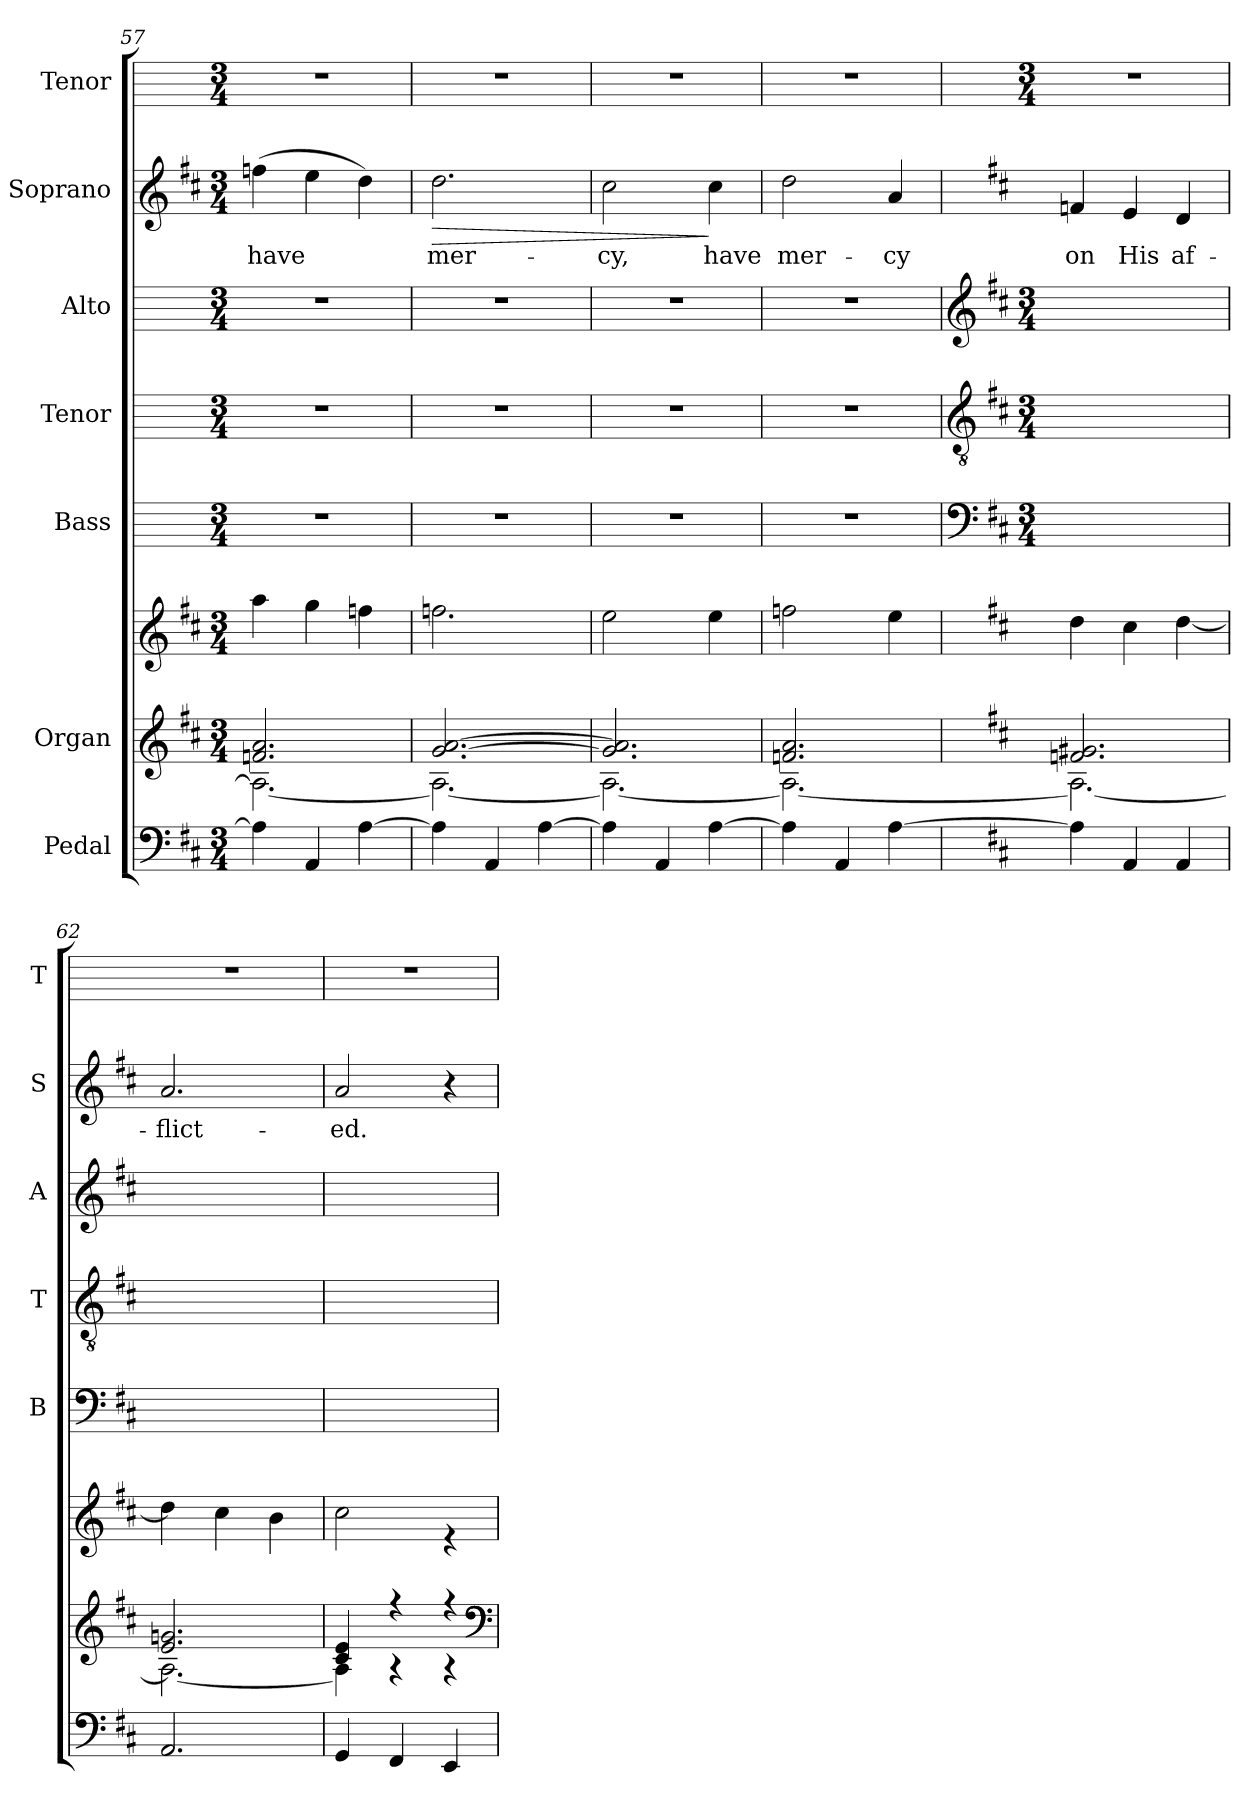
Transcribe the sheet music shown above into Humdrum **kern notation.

**kern	**kern	**kern	**kern	**kern	**kern	**kern	**text	**dynam	**kern
*part7	*part6	*part6	*part5	*part4	*part3	*part2	*part2	*part2	*part1
*staff8	*staff7	*staff6	*staff5	*staff4	*staff3	*staff2	*staff2	*staff2	*staff1
*I"Pedal	*I"Organ	*	*I"Bass	*I"Tenor	*I"Alto	*I"Soprano	*	*	*I"Tenor
*	*	*	*I'B	*I'T	*I'A	*I'S	*	*	*I'T
*clefF4	*clefG2	*clefG2	*	*	*	*clefG2	*	*	*
*k[f#c#]	*k[f#c#]	*k[f#c#]	*	*	*	*k[f#c#]	*	*	*
*D:	*D:	*D:	*	*	*	*D:	*	*	*
*M3/4	*M3/4	*M3/4	*M3/4	*M3/4	*M3/4	*M3/4	*	*	*M3/4
=57	=57	=57	=57	=57	=57	=57	=57	=57	=57
*	*^	*	*	*	*	*	*	*	*
!	!	!	!LO:N:vis=1	!	!	!	!	!LO:LY:b	!	!
*	*	*	*^	*	*	*	*	*	*	*
4A]	2.fn/ 2.a/	2.A\_	2.ryy	4aa\	2.r	2.r	2.r	(>4ffn	have	.	2.r
4AA	.	.	.	4gg\	.	.	.	4ee	.	.	.
[4A	.	.	.	4ffn\	.	.	.	4dd)	.	.	.
=58	=58	=58	=58	=58	=58	=58	=58	=58	=58	=58	=58
!	!	!	!LO:N:vis=1	!	!	!	!	!	!LO:LY:b	!LO:HP:b	!
4A]	[2.g/ [2.a/	2.A\_	2.ryy	2.ffn\	2.r	2.r	2.r	2.dd	mer-	>	2.r
4AA	.	.	.	.	.	.	.	.	.	.	.
[4A	.	.	.	.	.	.	.	.	.	.	.
=59	=59	=59	=59	=59	=59	=59	=59	=59	=59	=59	=59
!	!	!	!LO:N:vis=1	!	!	!	!	!	!LO:LY:b	!	!
4A]	2.g/] 2.a/]	2.A\_	2.ryy	2ee\	2.r	2.r	2.r	2cc#	-cy,	.	2.r
4AA	.	.	.	.	.	.	.	.	.	.	.
!	!	!	!	!	!	!	!	!	!LO:LY:b	!	!
[4A	.	.	.	4ee\	.	.	.	4cc#	have	]	.
=60	=60	=60	=60	=60	=60	=60	=60	=60	=60	=60	=60
!	!	!	!LO:N:vis=1	!	!	!	!	!	!LO:LY:b	!	!
4A]	2.fn/ 2.a/	2.A\_	2.ryy	2ffn\	2.r	2.r	2.r	2dd	mer-	.	2.r
4AA	.	.	.	.	.	.	.	.	.	.	.
!	!	!	!	!	!	!	!	!	!LO:LY:b	!	!
[4A	.	.	.	4ee\	.	.	.	4a	-cy	.	.
!!LO:LB:g=z
=61	=61	=61	=61	=61	=61	=61	=61	=61	=61	=61	=61
*	*	*	*	*	*clefF4	*clefGv2	*clefG2	*	*	*	*
*	*	*	*	*	*k[f#c#]	*k[f#c#]	*k[f#c#]	*	*	*	*
*	*	*	*	*	*D:	*D:	*D:	*	*	*	*
*	*	*	*	*	*M3/4	*M3/4	*M3/4	*	*	*	*M3/4
!	!	!	!LO:N:vis=1	!	!LO:N:vis=1	!LO:N:vis=1	!LO:N:vis=1	!	!LO:LY:b	!	!
4A]	2.fn/ 2.g#X/	2.A\_	2.ryy	4dd\	2.ryy	2.ryy	2.ryy	4fn	on	.	2.r
!	!	!	!	!	!	!	!	!	!LO:LY:b	!	!
4AA	.	.	.	4cc#\	.	.	.	4e	His	.	.
!	!	!	!	!	!	!	!	!	!LO:LY:b	!	!
4AA	.	.	.	[4dd\	.	.	.	4d	af-	.	.
=62	=62	=62	=62	=62	=62	=62	=62	=62	=62	=62	=62
!	!	!	!LO:N:vis=1	!	!LO:N:vis=1	!LO:N:vis=1	!LO:N:vis=1	!	!LO:LY:b	!	!
2.AA	2.e/ 2.gn/	2.A\_	2.ryy	4dd\]	2.ryy	2.ryy	2.ryy	2.a	-flict-	.	2.r
.	.	.	.	4cc#\	.	.	.	.	.	.	.
.	.	.	.	4b\	.	.	.	.	.	.	.
=63	=63	=63	=63	=63	=63	=63	=63	=63	=63	=63	=63
!	!	!	!LO:N:vis=1	!	!LO:N:vis=1	!LO:N:vis=1	!LO:N:vis=1	!	!LO:LY:b	!	!
4GG	4c#/ 4e/	4A\]	2.ryy	2cc#\	2.ryy	2.ryy	2.ryy	2a	-ed.	.	2.r
4FF#	4r	4r	.	.	.	.	.	.	.	.	.
4EE	4r	4r	.	4r	.	.	.	4r	.	.	.
*	*v	*v	*	*	*	*	*	*	*	*	*
*	*	*v	*v	*	*	*	*	*	*	*
*	*clefF4	*	*	*	*	*	*	*	*
=	=	=	=	=	=	=	=	=	=
*-	*-	*-	*-	*-	*-	*-	*-	*-	*-
